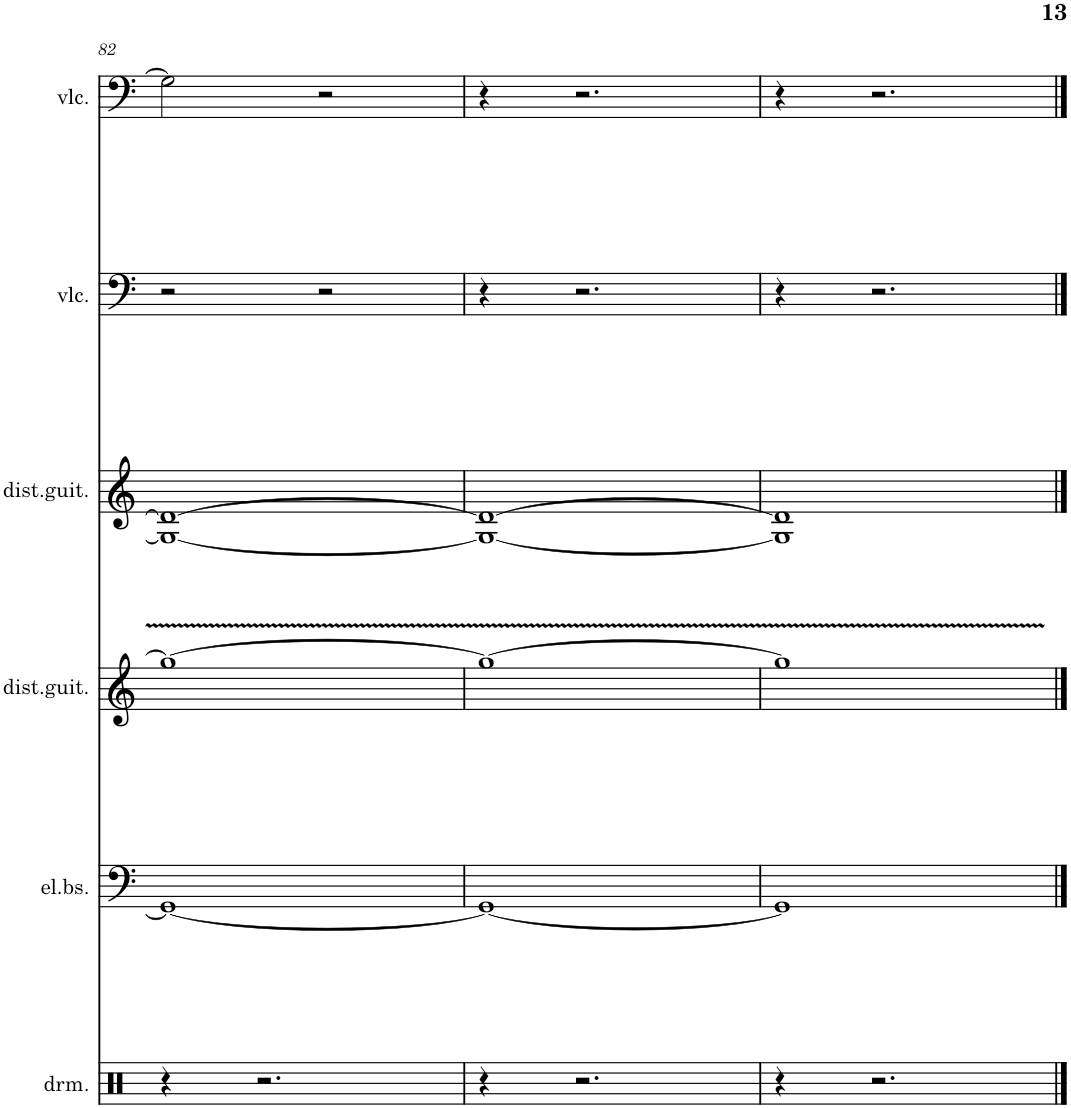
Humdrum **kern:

**kern	**kern	**kern	**kern	**kern	**kern
*part6	*part5	*part4	*part3	*part2	*part1
*staff6	*staff5	*staff4	*staff3	*staff2	*staff1
*I"Ijichi	*I"Yamada	*I"Kita	*I"Gotoh	*I"Backing Vocal	*I"Lead Vocal
!!LO:PB:g=z
*clefX	*clefF4	*clefG2	*clefG2	*clefF4	*clefF4
*	*Trd7c12	*Trd7c12	*Trd7c12	*	*
*k[]	*k[]	*k[]	*k[]	*k[]	*k[]
*M4/4	*M4/4	*M4/4	*M4/4	*M4/4	*M4/4
=82	=82	=82	=82	=82	=82
4r	1GG#_	1gg#_	1G#_ 1d#_	2r	2G#\]
2.r	.	.	.	.	.
.	.	.	.	2r	2r
=83	=83	=83	=83	=83	=83
4r	1GG#_	1gg#_	1G#_ 1d#_	4r	4r
2.r	.	.	.	2.r	2.r
=84	=84	=84	=84	=84	=84
4r	1GG#]	1gg#]	1G#] 1d#]	4r	4r
2.r	.	.	.	2.r	2.r
==	==	==	==	==	==
*-	*-	*-	*-	*-	*-
